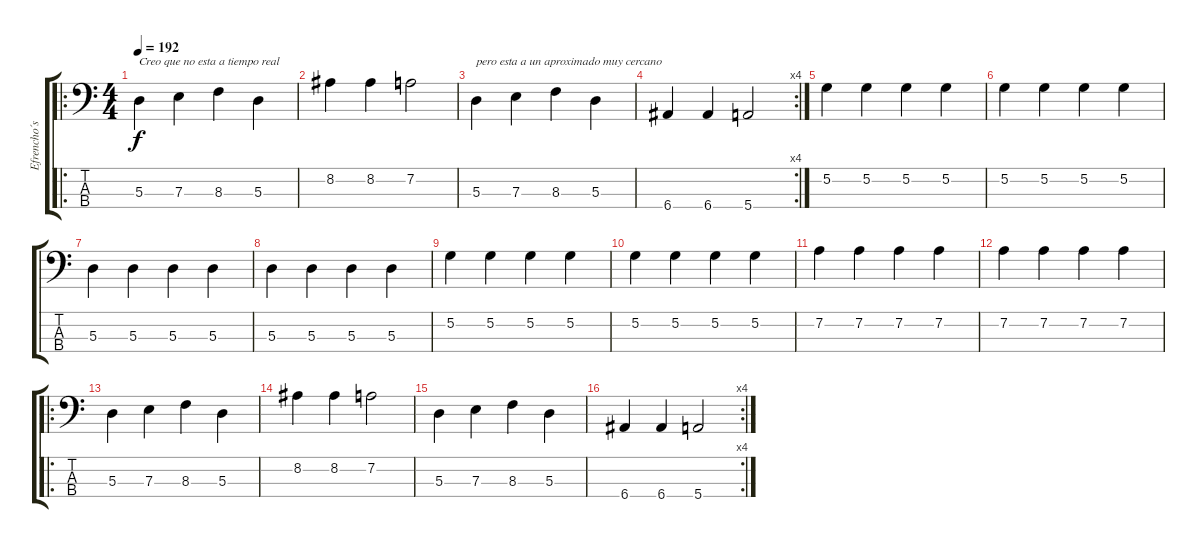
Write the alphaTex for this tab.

\track ("Efrencho´s Bass En el nombre de Eric" "Efrencho´s") {instrument electricbassfinger}
\staff {score tabs}
\tuning (G2 D2 A1 E1) {hide}
\ro
\ts (4 4)
\tempo 192
\clef f4
\ks c
5.3.4{txt "Creo que no esta a tiempo real" dy f instrument electricbassfinger} 7.3.4 8.3.4 5.3.4 |
8.2.4 8.2.4 7.2.2 |
5.3.4{txt "pero esta a un aproximado muy cercano"} 7.3.4 8.3.4 5.3.4 |
\rc 4
6.4.4 6.4.4 5.4.2 |
5.2.4 5.2.4 5.2.4 5.2.4 |
5.2.4 5.2.4 5.2.4 5.2.4 |
5.3.4 5.3.4 5.3.4 5.3.4 |
5.3.4 5.3.4 5.3.4 5.3.4 |
5.2.4 5.2.4 5.2.4 5.2.4 |
5.2.4 5.2.4 5.2.4 5.2.4 |
7.2.4 7.2.4 7.2.4 7.2.4 |
7.2.4 7.2.4 7.2.4 7.2.4 |
\ro
5.3.4 7.3.4 8.3.4 5.3.4 |
8.2.4 8.2.4 7.2.2 |
5.3.4 7.3.4 8.3.4 5.3.4 |
\rc 4
6.4.4 6.4.4 5.4.2
